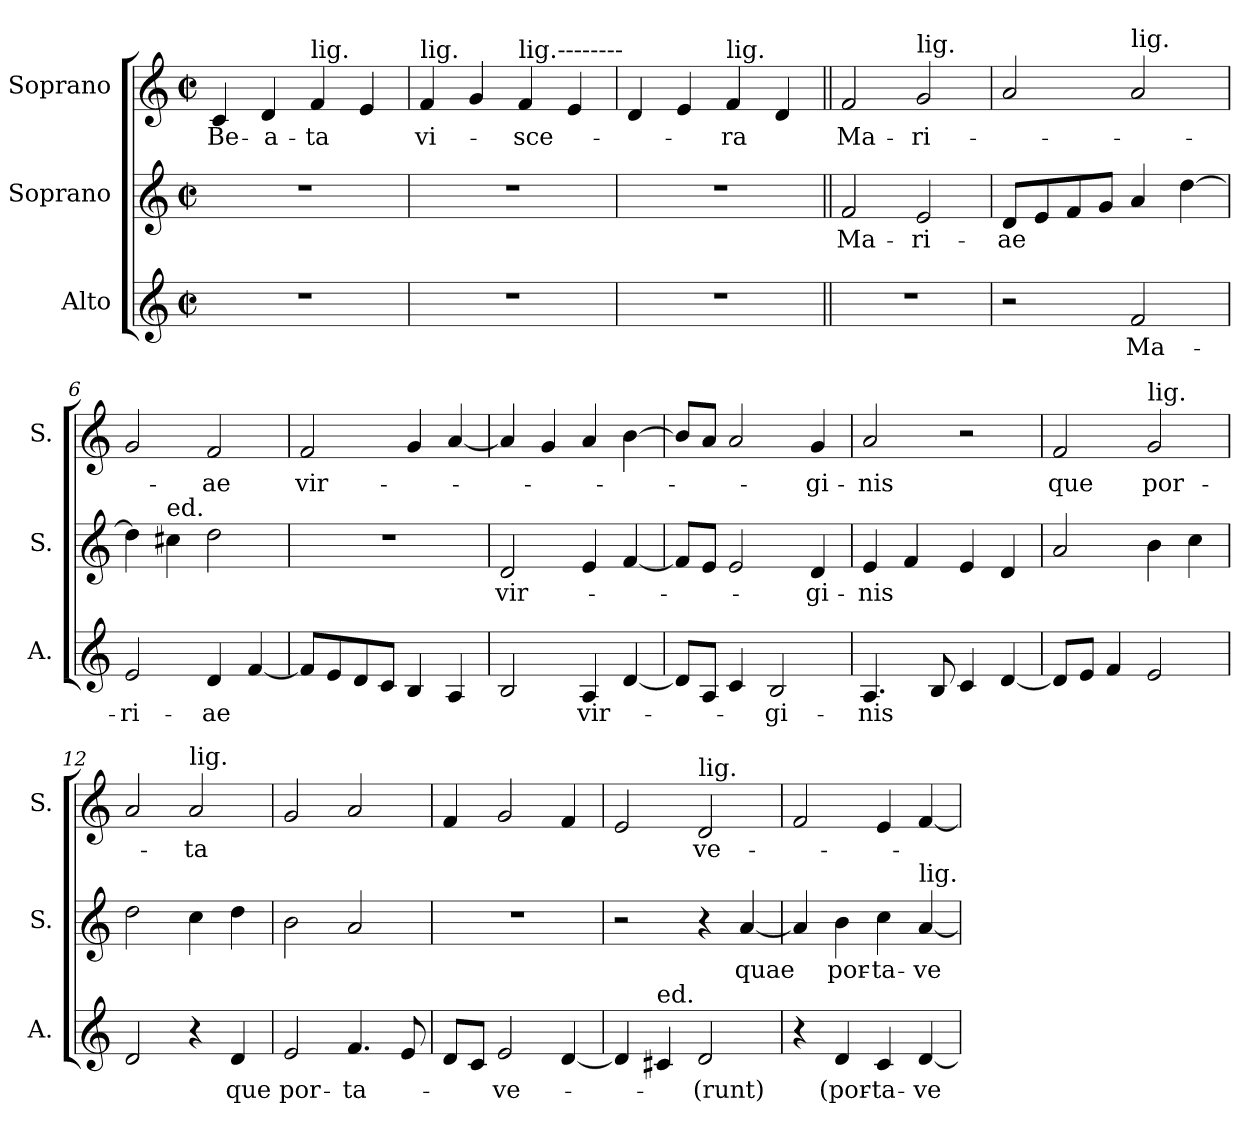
**kern	**text	**kern	**text	**kern	**text
*part3	*part3	*part2	*part2	*part1	*part1
*staff3	*staff3	*staff2	*staff2	*staff1	*staff1
*I"Alto	*	*I"Soprano	*	*I"Soprano	*
*I'A.	*	*I'S.	*	*I'S.	*
*clefG2	*	*clefG2	*	*clefG2	*
*k[]	*	*k[]	*	*k[]	*
*M2/2	*	*M2/2	*	*M2/2	*
*met(c|)	*	*met(c|)	*	*met(c|)	*
=1	=1	=1	=1	=1	=1
!	!	!	!	!	!LO:LY:b
1r	.	1r	.	4c/	Be-
!	!	!	!	!	!LO:LY:b
.	.	.	.	4d/	-a-
!	!	!	!	!LO:TX:a:t=lig.	!
!	!	!	!	!	!LO:LY:b
.	.	.	.	4f/	-ta
.	.	.	.	4e/	.
=2	=2	=2	=2	=2	=2
!	!	!	!	!LO:TX:a:t=lig.	!
!	!	!	!	!	!LO:LY:b
1r	.	1r	.	4f/	vi-
.	.	.	.	4g/	.
!	!	!	!	!LO:TX:a:t=lig.--------	!
!	!	!	!	!	!LO:LY:b
.	.	.	.	4f/	-sce-
.	.	.	.	4e/	.
=3	=3	=3	=3	=3	=3
1r	.	1r	.	4d/	.
.	.	.	.	4e/	.
!	!	!	!	!LO:TX:a:t=lig.	!
!	!	!	!	!	!LO:LY:b
.	.	.	.	4f/	-ra
.	.	.	.	4d/	.
=4||	=4||	=4||	=4||	=4||	=4||
!	!	!	!LO:LY:b	!	!LO:LY:b
1r	.	2f/	Ma-	2f/	Ma-
!	!	!	!	!LO:TX:a:t=lig.	!
!	!	!	!LO:LY:b	!	!LO:LY:b
.	.	2e/	-ri-	2g/	-ri-
=5	=5	=5	=5	=5	=5
!	!	!	!LO:LY:b	!	!
2r	.	8d/L	-ae	2a/	.
.	.	8e/	.	.	.
.	.	8f/	.	.	.
.	.	8g/J	.	.	.
!	!	!	!	!LO:TX:a:t=lig.	!
!	!LO:LY:b	!	!	!	!
2f/	Ma-	4a/	.	2a/	.
.	.	[4dd\	.	.	.
=6	=6	=6	=6	=6	=6
!	!LO:LY:b	!	!	!	!
2e/	-ri-	4dd\]	.	2g/	.
!	!	!LO:TX:a:t=ed.	!	!	!
.	.	4cc#X\	.	.	.
!	!LO:LY:b	!	!	!	!LO:LY:b
4d/	ae	2dd\	.	2f/	-ae
[4f/	.	.	.	.	.
=7	=7	=7	=7	=7	=7
!	!	!	!	!	!LO:LY:b
8f/L]	.	1r	.	2f/	vir-
8e/	.	.	.	.	.
8d/	.	.	.	.	.
8c/J	.	.	.	.	.
4B/	.	.	.	4g/	.
4A/	.	.	.	[4a/	.
=8	=8	=8	=8	=8	=8
!	!	!	!LO:LY:b	!	!
2B/	.	2d/	vir-	4a/]	.
.	.	.	.	4g/	.
!	!LO:LY:b	!	!	!	!
4A/	vir-	4e/	.	4a/	.
[4d/	.	[4f/	.	[4b\	.
=9	=9	=9	=9	=9	=9
8d/L]	.	8f/L]	.	8b/L]	.
8A/J	.	8e/J	.	8a/J	.
4c/	.	2e/	.	2a/	.
!	!LO:LY:b	!	!	!	!
2B/	-gi-	.	.	.	.
!	!	!	!LO:LY:b	!	!LO:LY:b
.	.	4d/	-gi-	4g/	-gi-
=10	=10	=10	=10	=10	=10
!	!LO:LY:b	!	!LO:LY:b	!	!LO:LY:b
4.A/	-nis	4e/	-nis	2a/	-nis
.	.	4f/	.	.	.
8B/	.	.	.	.	.
4c/	.	4e/	.	2r	.
[4d/	.	4d/	.	.	.
=11	=11	=11	=11	=11	=11
!	!	!	!	!	!LO:LY:b
8d/L]	.	2a/	.	2f/	que
8e/J	.	.	.	.	.
4f/	.	.	.	.	.
!	!	!	!	!LO:TX:a:t=lig.	!
!	!	!	!	!	!LO:LY:b
2e/	.	4b\	.	2g/	por-
.	.	4cc\	.	.	.
=12	=12	=12	=12	=12	=12
2d/	.	2dd\	.	2a/	.
!	!	!	!	!LO:TX:a:t=lig.	!
!	!	!	!	!	!LO:LY:b
4r	.	4cc\	.	2a/	ta
!	!LO:LY:b	!	!	!	!
4d/	que	4dd\	.	.	.
=13	=13	=13	=13	=13	=13
!	!LO:LY:b	!	!	!	!
2e/	por-	2b\	.	2g/	.
!	!LO:LY:b	!	!	!	!
4.f/	-ta-	2a/	.	2a/	.
8e/	.	.	.	.	.
=14	=14	=14	=14	=14	=14
8d/L	.	1r	.	4f/	.
8c/J	.	.	.	.	.
!	!LO:LY:b	!	!	!	!
2e/	-ve-	.	.	2g/	.
[4d/	.	.	.	4f/	.
=15	=15	=15	=15	=15	=15
4d/]	.	2r	.	2e/	.
!LO:TX:a:t=ed.	!	!	!	!	!
4c#X/	.	.	.	.	.
!	!	!	!	!LO:TX:a:t=lig.	!
!	!LO:LY:b	!	!	!	!LO:LY:b
2d/	-(runt)	4r	.	2d/	ve-
!	!	!	!LO:LY:b	!	!
.	.	[4a/	-quae	.	.
=16	=16	=16	=16	=16	=16
4r	.	4a/]	.	2f/	.
!	!LO:LY:b	!	!LO:LY:b	!	!
4d/	(por-	4b\	por-	.	.
!	!LO:LY:b	!	!LO:LY:b	!	!
4c/	-ta-	4cc\	-ta-	4e/	.
!	!	!LO:TX:a:t=lig.	!	!	!
!	!LO:LY:b	!	!LO:LY:b	!	!
[4d/	-ve-	[4a/	-ve-	[4f/	.
=	=	=	=	=	=
*-	*-	*-	*-	*-	*-
